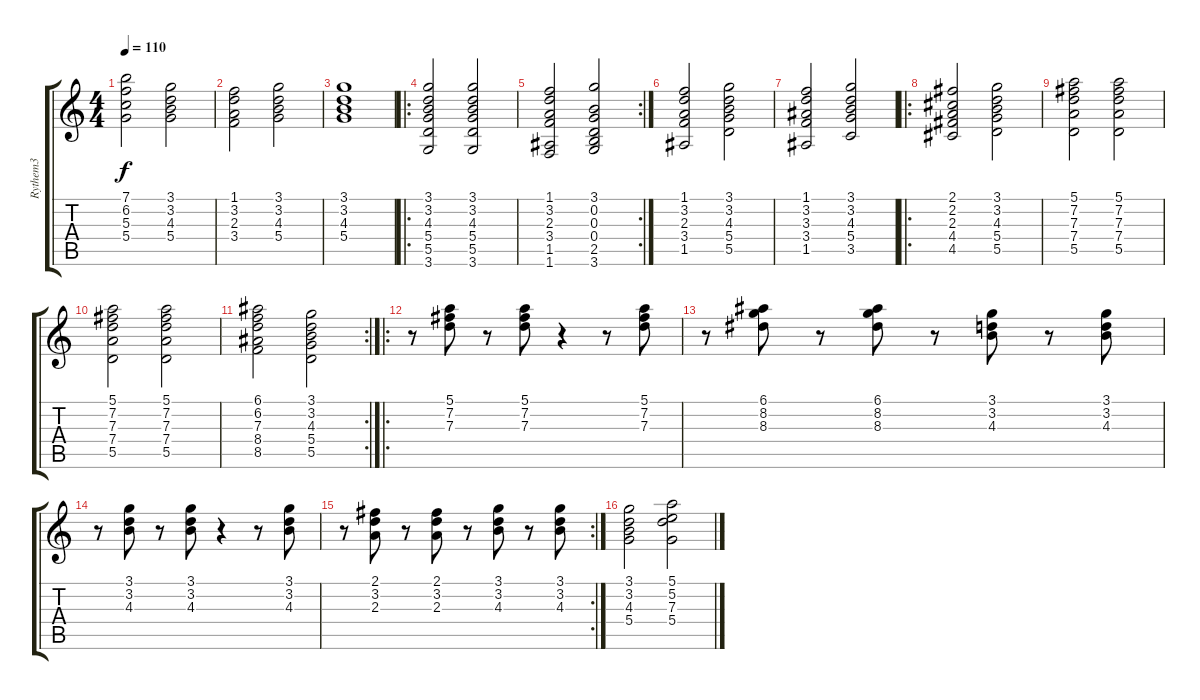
\track ("Rythem3" "Rythem3") {instrument electricguitarclean}
\staff {score tabs}
\tuning (E4 B3 G3 D3 A2 E2) {hide}
\ts (4 4)
\tempo 110
\clef g2
\ks c
(7.1 6.2 5.3 5.4).2{dy f} (3.1 3.2 4.3 5.4).2 |
(1.1 3.2 2.3 3.4).2 (3.1 3.2 4.3 5.4).2 |
(3.1 3.2 4.3 5.4).1 |
\ro
(3.1 3.2 4.3 5.4 5.5 3.6).2 (3.1 3.2 4.3 5.4 5.5 3.6).2 |
\rc 2
(1.1 3.2 2.3 3.4 1.5 1.6).2 (3.1 0.2 0.3 0.4 2.5 3.6).2 |
(1.1 3.2 2.3 3.4 1.5).2 (3.1 3.2 4.3 5.4 5.5).2 |
(1.1 3.2 3.3 3.4 1.5).2 (3.1 3.2 4.3 5.4 3.5).2 |
\ro
(2.1 2.2 2.3 4.4 4.5).2 (3.1 3.2 4.3 5.4 5.5).2 |
(5.1 7.2 7.3 7.4 5.5).2 (5.1 7.2 7.3 7.4 5.5).2 |
(5.1 7.2 7.3 7.4 5.5).2 (5.1 7.2 7.3 7.4 5.5).2 |
\rc 2
(6.1 6.2 7.3 8.4 8.5).2 (3.1 3.2 4.3 5.4 5.5).2 |
\ro
r.8 (5.1 7.2 7.3).8 r.8 (5.1 7.2 7.3).8 r.4 r.8 (5.1 7.2 7.3).8 |
r.8 (6.1 8.2 8.3).8 r.8 (6.1 8.2 8.3).8 r.8 (3.1 3.2 4.3).8 r.8 (3.1 3.2 4.3).8 |
r.8 (3.1 3.2 4.3).8 r.8 (3.1 3.2 4.3).8 r.4 r.8 (3.1 3.2 4.3).8 |
\rc 2
r.8 (2.1 3.2 2.3).8 r.8 (2.1 3.2 2.3).8 r.8 (3.1 3.2 4.3).8 r.8 (3.1 3.2 4.3).8 |
(3.1 3.2 4.3 5.4).2 (5.1 5.2 7.3 5.4).2
